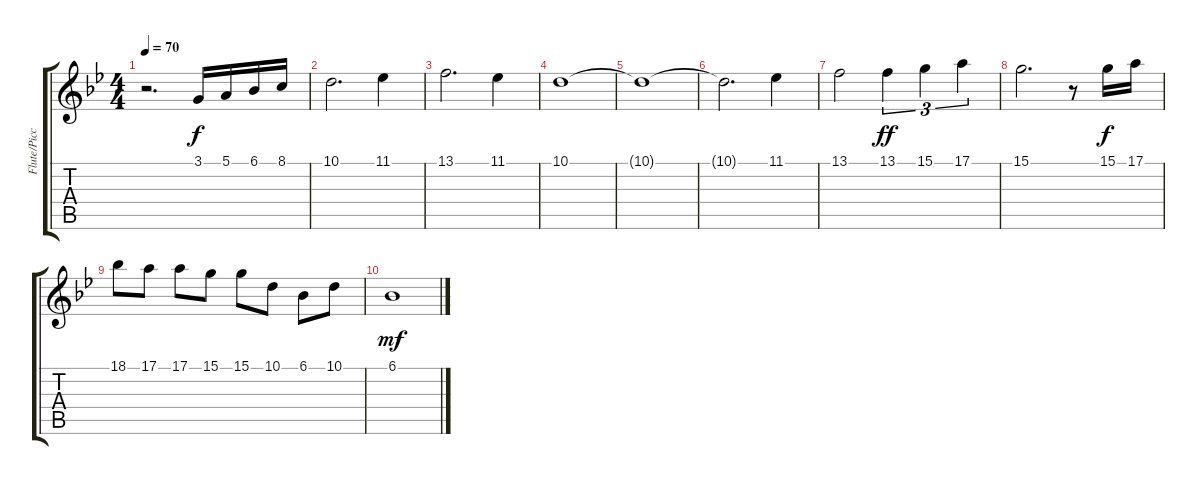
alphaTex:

\track ("Flute/Piccalo" "Flute/Picc") {instrument flute}
\staff {score tabs}
\tuning (E4 B3 G3 D3 A2 E2) {hide}
\ts (4 4)
\tempo 70
\clef g2
\ks gminor
r.2{d dy f} 3.1.16 5.1.16 6.1.16 8.1.16 |
10.1.2{d} 11.1.4 |
13.1.2{d} 11.1.4 |
10.1.1 |
10.1{t}.1 |
10.1{t}.2{d} 11.1.4 |
13.1.2 13.1.4{tu (3 2) dy ff} 15.1.4{tu (3 2)} 17.1.4{tu (3 2)} |
15.1.2{d} r.8 15.1.16{dy f} 17.1.16 |
18.1.8 17.1.8 17.1.8 15.1.8 15.1.8 10.1.8 6.1.8 10.1.8 |
6.1.1{dy mf}
